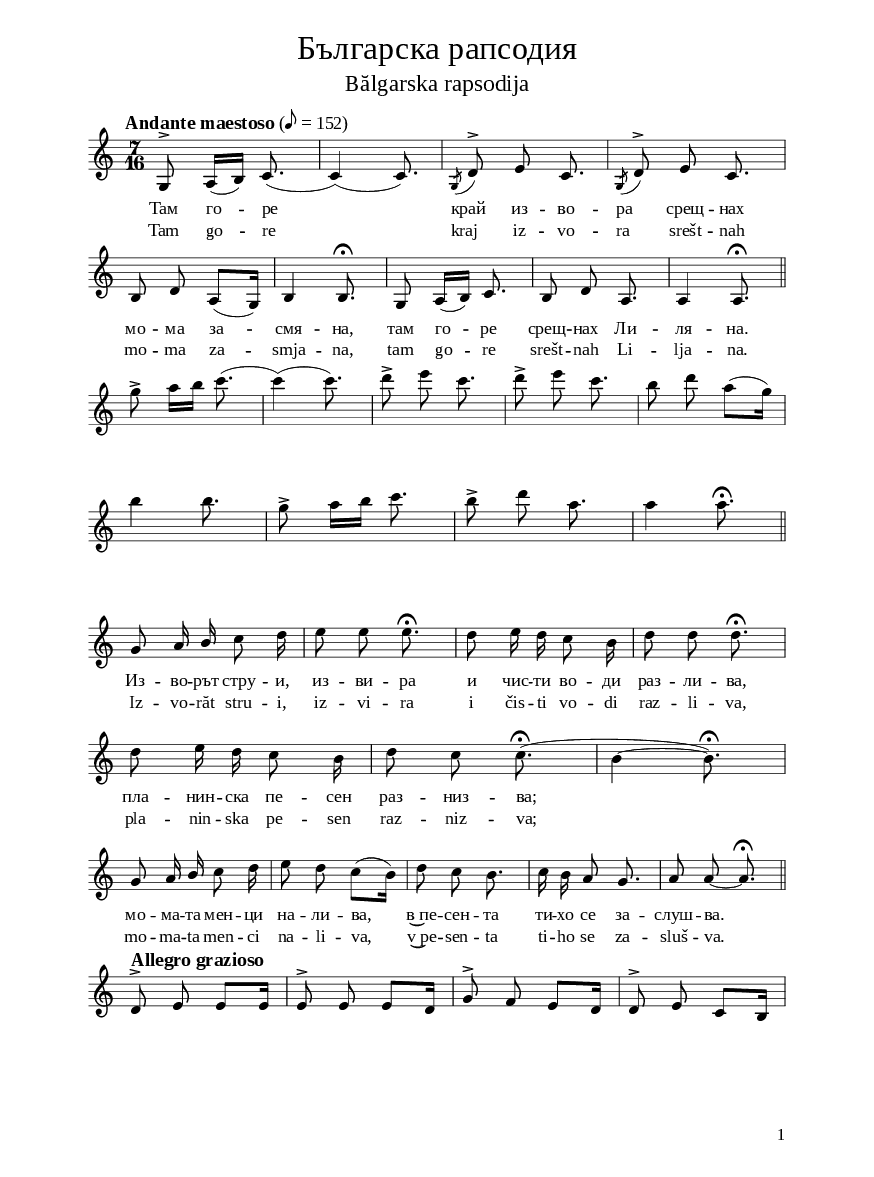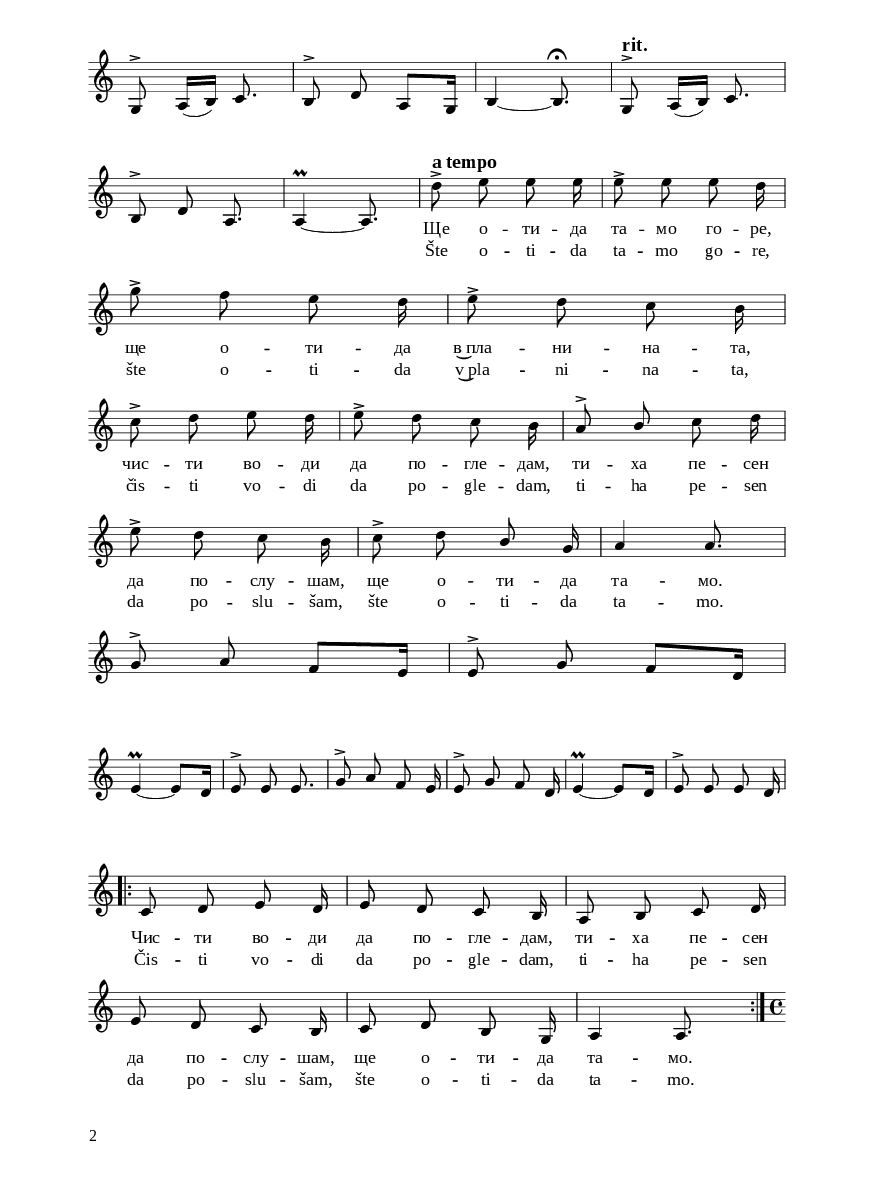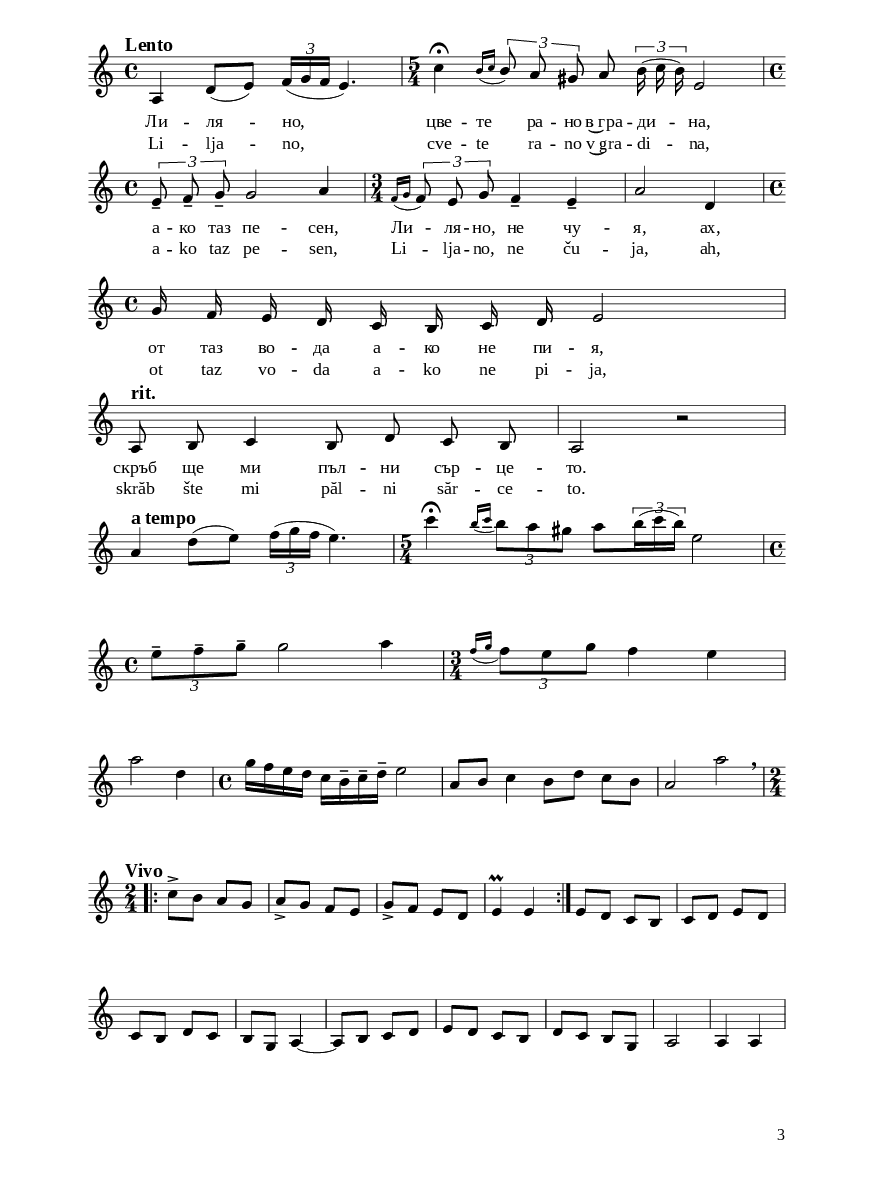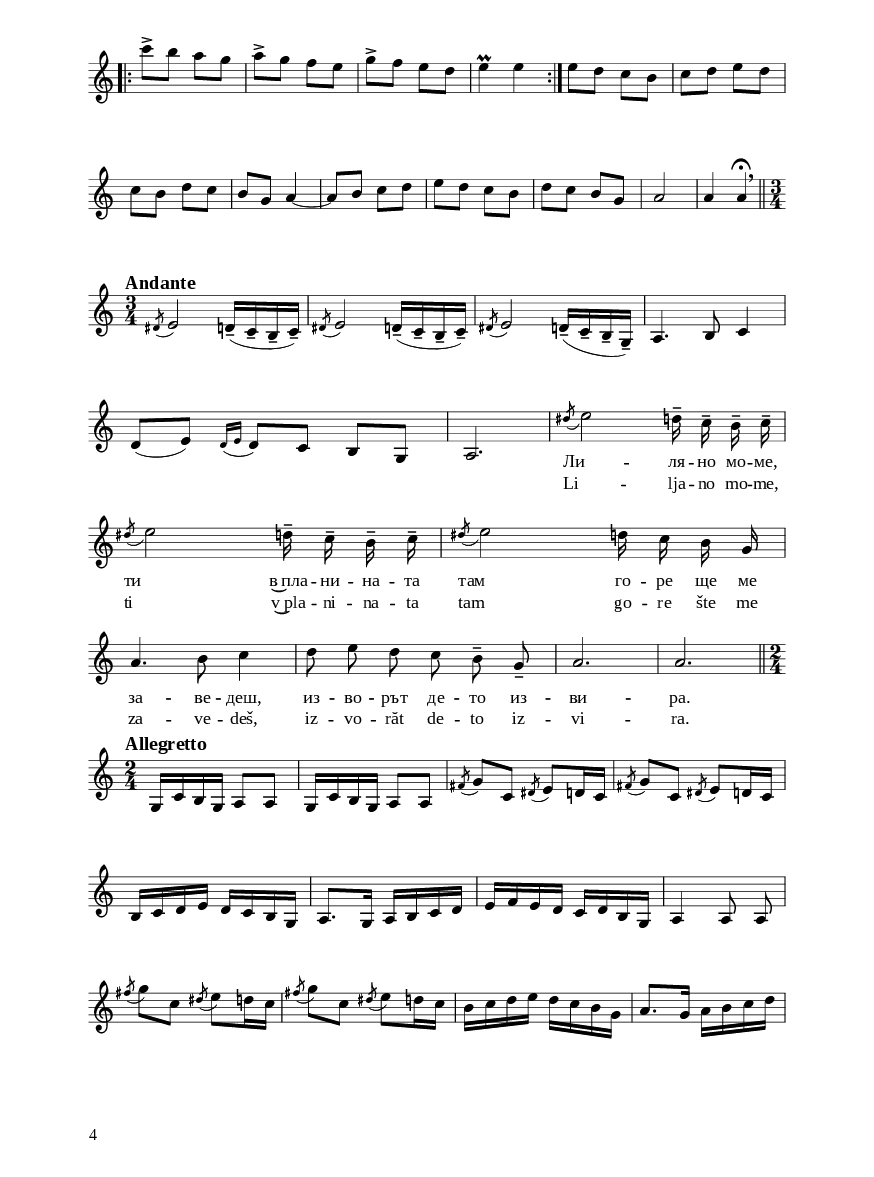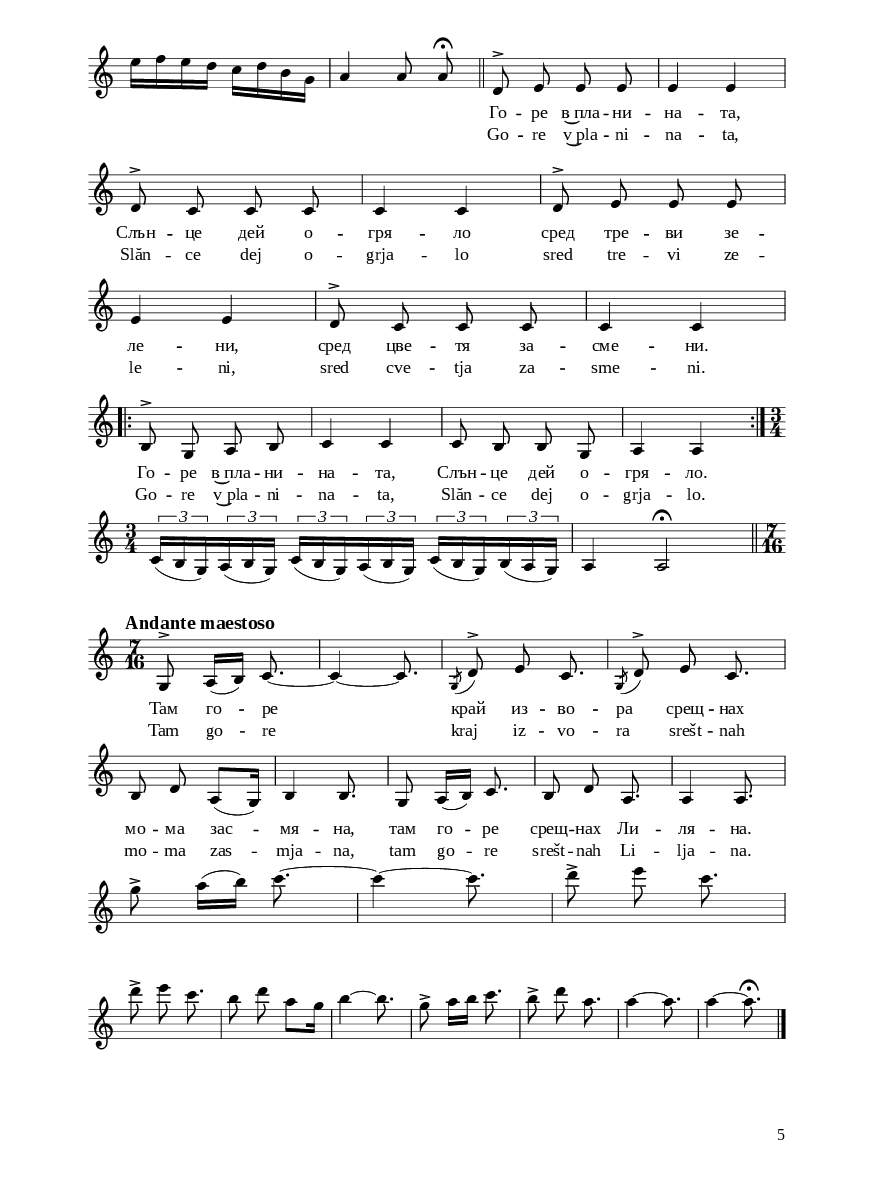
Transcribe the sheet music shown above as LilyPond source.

\version "2.24.4"

\include "include/globals.ily"

\bookpart {
  \label #'ref146
  \tocItem \markup "Българска рапсодия – Bălgarska rapsodija"
  \include "include/bookpart-paper.ily"
  \score {
    \include "include/score-layout.ily"

    \new Voice \relative c' {
      \clef treble
      \key c \major
      \time 7/16
      \tempoFunc "Andante maestoso" 8 "152"
      \autoBeamOff
      g8^\accent a16([b]) c8.( | \noBreak
      c4)(c8.) | \noBreak
      \acciaccatura {g8} d'^\accent e c8. | \noBreak
      \acciaccatura {g8} d'^\accent e c8. | \break
      b8 d a([g16]) | \noBreak

      b4 b8.\fermata | \noBreak
      g8 a16([b]) c8. | \noBreak
      b8 d a8. | \noBreak
      a4 a8.\fermata | \bar "||" \break

      g''8\accent a16[b] c8.( | \noBreak
      c4)(c8.) | \noBreak
      d8\accent e c8. | \noBreak
      d8\accent e c8. | \noBreak
      b8 d a([g16]) | \break
      b4 b8. | \noBreak
      g8\accent a16[b] c8. | \noBreak
      b8\accent d a8. | \noBreak
      a4 a8.\fermata | \bar "||" \break

      g,8 a16 \stemUp b \stemNeutral c8 d16 | \noBreak
      e8 e e8.\fermata | \noBreak
      d8 e16 d16 c8 b16 | \noBreak
      d8 d d8.\fermata | \break

      d8 e16 d16 c8 b16 | \noBreak
      d8 c8 c8.\fermata( | \noBreak
      b4~ b8.\fermata) | \break
      g8 a16 \stemUp b \stemNeutral c8 d16 | \noBreak
      e8 d c8([b16]) | \noBreak

      d8 c b8. | \noBreak
      c16 b a8 g8. | \noBreak
      a8 a8~ a8.\fermata | \bar "||" \break
      \tempo "Allegro grazioso" d,8^\accent e e[e16] | \noBreak
      e8^\accent e e[d16] | \noBreak

      g8^\accent f e[d16] | \noBreak
      d8^\accent e c[b16] | \break
      g8^\accent a16([b]) c8. | \noBreak
      b8^\accent d a[g16] | \noBreak
      b4~ b8.\fermata | \noBreak
      \tempo "rit." g8^\accent a16([b]) c8. | \break

      b8^\accent d a8. | \noBreak
      a4\prall~ a8. | \noBreak
      \tempo "a tempo" d'8\accent e e e16 | \noBreak
      e8\accent e e d16 | \break
      g8\accent f e d16 | \noBreak

      e8\accent d c b16 | \break
      c8\accent d e d16 | \noBreak
      e8\accent d c b16 | \noBreak
      a8^\accent \stemUp b \stemNeutral c d16 | \break

      e8\accent d c b16 | \noBreak
      c8\accent d \stemUp b \stemNeutral g16 | \noBreak
      a4 a8. | \break
      g8^\accent a f[e16] | \noBreak
      e8^\accent g f[d16] | \break

      e4\prall~ e8[d16] | \noBreak
      e8^\accent e e8. | \noBreak
      g8^\accent a f e16 | \noBreak
      e8^\accent g f d16 | \noBreak
      e4\prall~ e8[d16] | \noBreak
      e8^\accent e e d16 | \break

      \bar ".|:-|"

      \repeat volta 1 {
        c8 d e d16 | \noBreak
        e8 d c b16 | \noBreak
        a8 b c d16 | \break
        e8 d c b16 | \noBreak

        c8 d b g16 | \noBreak
        a4 a8. | \break \bar ":|."
      }
      \time 4/4 \tempo "Lento" a4 d8([e]) \tuplet 3/2 {f16([ g f]} e4.) | \time 5/4 \noBreak
      \override TupletNumber.avoid-slur = #'ignore
      c'4\fermata \acciaccatura{ b16[c] } \tuplet 3/2 { \stemUp b8 \stemNeutral a gis} a8 \tupletUp \tuplet 3/2 { b16(c b) } e,2 | \break
      \time 4/4 \tuplet 3/2 { e8\tenuto f\tenuto g\tenuto } g2 a4 | \time 3/4 \noBreak

      \acciaccatura {f16[g]} \tuplet 3/2 { f8 e g } f4\tenuto e4\tenuto | \noBreak
      a2 d,4 | \break
      \time 4/4 g16 f e d c b c d e2 | \break

      \tempo "rit." a,8 b c4 b8 d c b | \noBreak
      a2 r2 | \break
      \tempo "a tempo" a'4  d8([e]) \tupletNeutral \tuplet 3/2 { f16([ g f] } e4.) \time 5/4 |

      c'4\fermata \acciaccatura { b16[c] }  \tuplet 3/2 { b8[ a gis]} a8[ \tupletUp \tuplet 3/2 { b16(c b)] }  e,2 \tupletNeutral | \break
      \time 4/4 \tuplet 3/2 { e8\tenuto[f\tenuto g\tenuto] } g2 a4 | \noBreak
      \time 3/4 \acciaccatura { f16[g] } \tuplet 3/2 { f8[e g] } f4 e | \break

      a2 d,4  | \noBreak
      \time 4/4 g16[f e d] c[b\tenuto c\tenuto d\tenuto] e2 | \noBreak
      a,8[b] c4 b8[d] c[b] | \noBreak
      a2 a' \breathe | \bar "|" \time 2/4 \break    \bar ".|:-|"
      \repeat volta 1 {
        \tempo "Vivo"  c,8\accent[b] a[g] | \noBreak
        a\accent[g] f[e] | \noBreak
        g\accent[f] e[d] | \noBreak
        e4\prall e | \noBreak \bar ":|."
      }
      e8[d] c[b] | \noBreak
      c[d] e[d] | \break

      c[b] d[c] | \noBreak
      b[g] a4~ | \noBreak
      a8[b] c[d] | \noBreak
      e[d] c[b] | \noBreak
      d[c] b[g] | \noBreak
      a2 | \noBreak
      a4 a |  \bar "|" \break \bar ".|:-|"

      \repeat volta 1 {
        c''8\accent[b] a[g] | \noBreak
        a\accent[g] f[e] | \noBreak
        g\accent[f] e[d] | \noBreak
        e4\prall e | \noBreak  \bar ":|."
      }
      e8[d] c[b] | \noBreak
      c[d] e[d] | \break

      c[b] d[c] | \noBreak
      b[g] a4~ | \noBreak
      a8[b] c[d] | \noBreak
      e[d] c[b] | \noBreak
      d[c] b[g] | \noBreak
      a2 | \noBreak
      a4 a \fermata \breathe | \bar "||" \time 3/4 \break

      \tempo "Andante" \acciaccatura { dis,8 } e2 d16\tenuto([c\tenuto b\tenuto c\tenuto]) | \noBreak
      \acciaccatura { dis8 } e2 d16\tenuto([c\tenuto b\tenuto c\tenuto]) | \noBreak
      \acciaccatura { dis8 } e2 d16\tenuto([c\tenuto b\tenuto g\tenuto]) | \noBreak
      a4. b8 c4 \break

      d8([e]) \acciaccatura { d16[e] } d8[c] b[g] | \noBreak
      a2. \noBreak
      \acciaccatura { dis'8 } e2 d16\tenuto c\tenuto b\tenuto c\tenuto | \break
      \acciaccatura { dis8 } e2 d16\tenuto c\tenuto b\tenuto c\tenuto | \noBreak

      \acciaccatura { dis8 } e2 d16 c b g | \break
      a4. b8 c4 | \noBreak
      d8 e d c b\tenuto g\tenuto | \noBreak
      a2. | \noBreak
      a2. | \bar "||" \time 2/4 \break

      \tempo "Allegretto" g,16[c b g] a8[a] | \noBreak
      g16[c b g] a8[a] | \noBreak
      \acciaccatura { fis'8 } g[c,] \acciaccatura { dis } e[d16 c] | \noBreak
      \acciaccatura { fis8 } g[c,] \acciaccatura { dis } e[d16 c] | \break

      b16[c d e] d[c b g] | \noBreak
      a8.[g16] a[b c d] | \noBreak
      e[f e d] c[d b g] | \noBreak
      a4 a8 a \break

      \acciaccatura { fis''8 } g[c,] \acciaccatura { dis } e[d16 c] | \noBreak
      \acciaccatura { fis8 } g[c,] \acciaccatura { dis } e[d16 c] | \noBreak
      b[c d e] d[c b g] | \noBreak
      a8.[g16] a[b c d] | \break

      e[f e d] c[d b g] | \noBreak
      a4 a8 a \fermata | \bar "||" \noBreak
      d,^\accent e e e | \noBreak
      e4 e | \break
      d8^\accent c c c | \noBreak

      c4 c | \noBreak
      d8^\accent e e e | \break
      e4 e | \noBreak
      d8^\accent c c c | \noBreak
      c4 c | \break \bar ".|:-|"

      \repeat volta 1 {
        b8^\accent g a b | \noBreak
        c4 c | \noBreak
        c8 b b g | \noBreak
        a4 a |
      } \time 3/4 \break \bar ":|."

      \override TupletBracket.positions = #'(3 . 3)
      \tuplet 3/2 8 { c16([b g) a(b g]) c16([b g) a(b g]) c16([b g) b(a g])  } | \noBreak
      a4 a2 \fermata | \bar "||" \time 7/16 \break

      \tempo "Andante maestoso" g8^\accent a16([b]) c8.~ | \noBreak
      c4~ c8. | \noBreak
      \acciaccatura { g8 } d'^\accent e c8. | \noBreak
      \acciaccatura { g8 } d'^\accent e c8. | \break
      b8 d a([g16]) | \noBreak
      b4 b8. | \noBreak

      g8 a16([b]) c8. | \noBreak
      b8 d a8. | \noBreak
      a4 a8. | \break
      g''8\accent a16([b]) c8.~ | \noBreak
      c4~ c8. | \noBreak
      d8\accent e c8. | \break

      d8\accent e c8. | \noBreak
      b8 d a[g16]| \noBreak
      b4~ b8. | \noBreak
      g8\accent a16[b] c8. | \noBreak
      b8\accent d a8. | \noBreak
      a4~ a8. | \noBreak
      a4~ a8. \fermata | \bar "|."
    }

    \addlyrics {
      Там го -- ре край из -- во -- ра срещ -- нах мо -- ма за --
      смя -- на, там го -- ре срещ -- нах Ли -- ля -- на.
      \repeat unfold 22 { \skip 1 }
      Из -- во -- рът стру -- и, из -- ви -- ра и чис -- ти во -- ди раз -- ли -- ва,
      пла -- нин -- ска пе -- сен раз -- низ -- ва; мо -- ма -- та мен -- ци на -- ли -- ва,
      в~пе -- сен -- та ти -- хо се за -- слуш -- ва.
      \repeat unfold 26 { \skip 1 }
      Ще о -- ти -- да та -- мо го -- ре, ще о -- ти -- да
      в~пла -- ни -- на -- та, чис -- ти во -- ди да по -- гле -- дам, ти -- ха пе -- сен
      да по -- слу -- шам, ще о -- ти -- да та -- мо.
      \repeat unfold 23 { \skip 1 }
      Чис -- ти во -- ди да по -- гле -- дам, ти -- ха пе -- сен да по -- слу -- шам,
      ще о -- ти -- да та -- мо. Ли -- ля -- но,
      цве -- те ра -- но в~гра -- ди -- на, а -- ко таз пе -- сен,
      Ли -- ля -- но, не чу -- я, ах, от таз во -- да а -- ко не пи -- я,
      скръб ще ми пъл -- ни сър -- це -- то.
      \repeat unfold 85 { \skip 1 }
      Ли -- ля -- но мо -- ме, ти в~пла -- ни -- на -- та
      там го -- ре ще ме за -- ве -- деш, из -- во -- рът де -- то из -- ви -- ра.
      \repeat unfold 30 { \skip 1 }
      Го -- ре в~пла -- ни -- на -- та, Слън -- це дей о --
      гря -- ло сред тре -- ви зе -- ле -- ни, сред цве -- тя за -- сме -- ни.
      Го -- ре в~пла -- ни -- на -- та, Слън -- це дей о -- гря -- ло.
      \repeat unfold 5 { \skip 1 }
      Там го -- ре край из -- во -- ра срещ -- нах мо -- ма зас -- мя -- на,
      там го -- ре срещ -- нах Ли -- ля -- на.
    }

    \addlyrics {
      Tam go -- re kraj iz -- vo -- ra srešt -- nah mo -- ma za --
      smja -- na, tam go -- re srešt -- nah Li -- lja -- na.
      \repeat unfold 22 { \skip 1 }
      Iz -- vo -- răt stru -- i, iz -- vi -- ra i čis -- ti vo -- di raz -- li -- va,
      pla -- nin -- ska pe -- sen raz -- niz -- va; mo -- ma -- ta men -- ci na -- li -- va,
      v~pe -- sen -- ta ti -- ho se za -- sluš -- va.
      \repeat unfold 26 { \skip 1 }
      Šte o -- ti -- da ta -- mo go -- re, šte o -- ti -- da
      v~pla -- ni -- na -- ta, čis -- ti vo -- di da po -- gle -- dam, ti -- ha pe -- sen
      da po -- slu -- šam, šte o -- ti -- da ta -- mo.
      \repeat unfold 23 { \skip 1 }
      Čis -- ti vo -- di da po -- gle -- dam, ti -- ha pe -- sen da po -- slu -- šam,
      šte o -- ti -- da ta -- mo. Li -- lja -- no,
      cve -- te ra -- no v~gra -- di -- na, a -- ko taz pe -- sen,
      Li -- lja -- no, ne ču -- ja, ah, ot taz vo -- da a -- ko ne pi -- ja,
      skrăb šte mi păl -- ni săr -- ce -- to.
      \repeat unfold 85 { \skip 1 }
      Li -- lja -- no mo -- me, ti v~pla -- ni -- na -- ta
      tam go -- re šte me za -- ve -- deš, iz -- vo -- răt de -- to iz -- vi -- ra.
      \repeat unfold 30 { \skip 1 }
      Go -- re v~pla -- ni -- na -- ta, Slăn -- ce dej o --
      grja -- lo sred tre -- vi ze -- le -- ni, sred cve -- tja za -- sme -- ni.
      Go -- re v~pla -- ni -- na -- ta, Slăn -- ce dej o -- grja -- lo.
      \repeat unfold 5 { \skip 1 }
      Tam go -- re kraj iz -- vo -- ra srešt -- nah mo -- ma zas -- mja -- na,
      tam go -- re srešt -- nah Li -- lja -- na.
    }

    \header {
      title = \titleFunc "Българска рапсодия" "Bălgarska rapsodija"
    }

    \midi{}

  } % score

  \pageBreak
  % include foreign translation(s) of the song
  \version "2.22.1"

\markup \fill-line { \fontsize #deTitleFontSize "Bulgarische Rapsodie" }
\markup \null
\markup \null
\markup \fontsize #deCoupletFontSize {
  \hspace #3
  \override #`(baseline-skip . ,deCoupletBaselineSkip)

  \column {
    \line { " " }

    \line { " "Dort oben bei den Quellen habe ich ein lächelndes Mädchen getroffen,}

    \line { " "dort oben habe ich Liljana getroffen.}

    \line { " "Die Quelle strömt und entspringt,}

    \line { " "und gießt das reine Wasser}

    \line { " "und singt ein Berglied.}

    \line { " "Das Mädchen gießt die Kupferkessel ein}

    \line { " "und lauscht dem Lied.}

    \line { " "Ich gehe dort oben hin,}

    \line { " "ich gehe in die Bergen,}

    \line { " "damit ich das reine Wasser anschaue }

    \line { " "und dem leisen Lied lausche,}

    \line { " "ich gehe dorthin.}

    \line { " "Damit ich das reine Wasser anschaue,}

    \line { " "damit ich dem leisen Lied lausche,}

    \line { " "gehe ich dorthin.}

    \line { " "Liliano, Frühblume im Garten,}

    \line { " "wenn ich dieses Lied, Liliano, nicht höre,}

    \line { " "ah, wenn ich von diesem Wasser nicht trinke}

    \line { " "wird Trauer mein Herz erfüllen.}

    \line { " "Liliano, Mädchen,}

    \line { " "du wirst mich dort oben ins Gebirge bringen,}

    \line { " "dort, wo die Quelle entspringt.}

    \line { " "Oben im Gebirge,}

    \line { " "wo die Sonne scheint,}

    \line { " "zwischen den grünen Gräsern,}

    \line { " "zwischen den lächelnden Blumen.}

    \line { " "Oben im Gebirge,}

    \line { " "wo die Sonne schien.}
    

    \line { " "Dort oben bei den Quellen }

    \line { " "traf ich ein lächelndes Mädchen,}

    \line { " "dort oben traf ich Liljana.}

  }
}


} % bookpart
